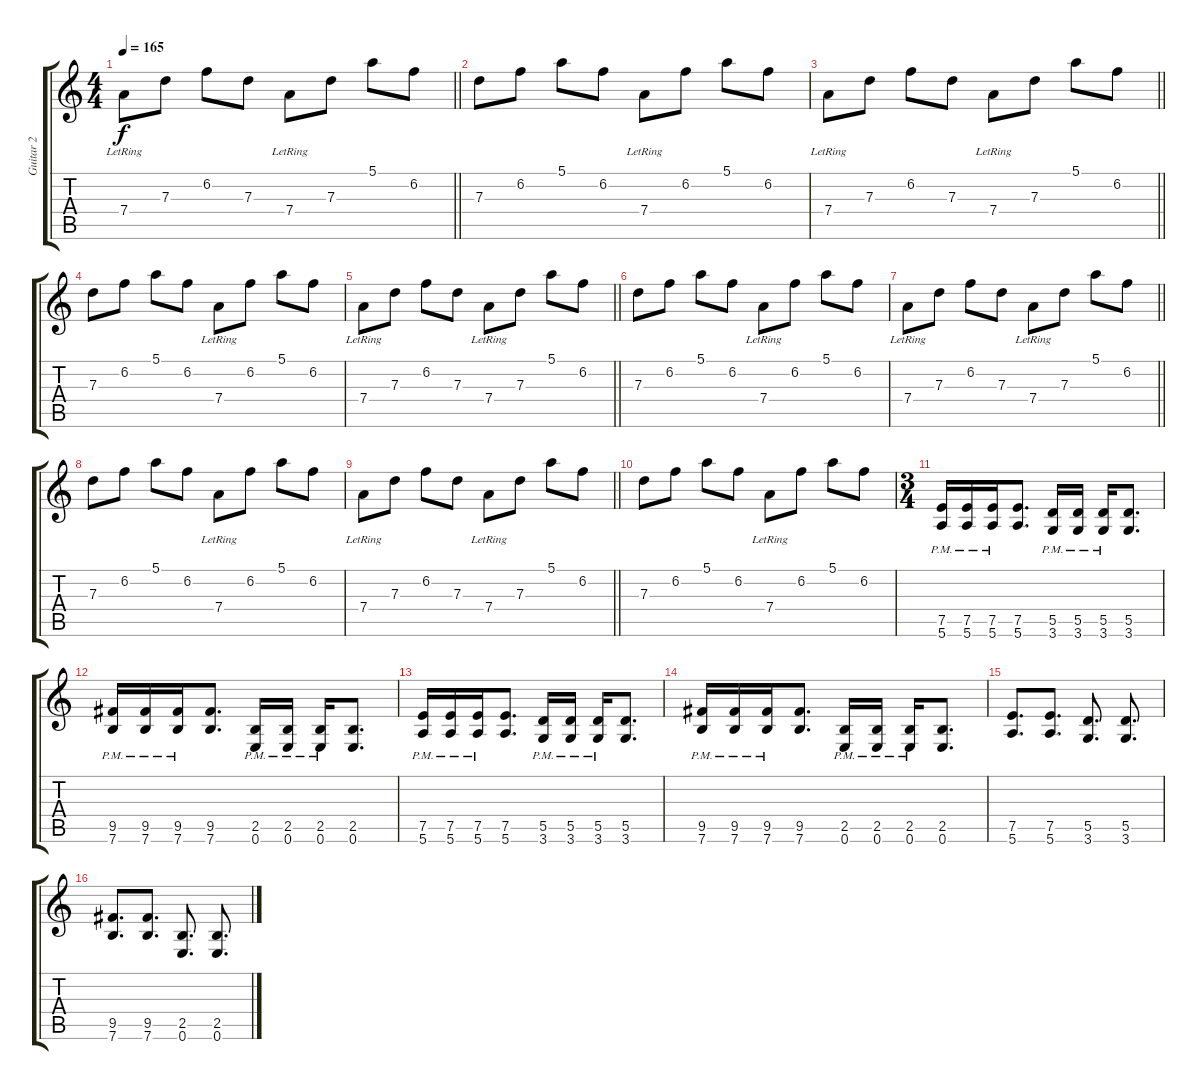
\track ("Guitar 2" "Guitar 2") {instrument distortionguitar}
\staff {score tabs}
\tuning (E4 B3 G3 D3 A2 E2) {hide}
\ts (4 4)
\tempo 165
\clef g2
\barLineRight lightlight
\ks c
7.4{lr}.8{dy f} 7.3.8 6.2.8 7.3.8 7.4{lr}.8 7.3.8 5.1.8 6.2.8 |
7.3.8 6.2.8 5.1.8 6.2.8 7.4{lr}.8 6.2.8 5.1.8 6.2.8 |
\barLineRight lightlight
7.4{lr}.8 7.3.8 6.2.8 7.3.8 7.4{lr}.8 7.3.8 5.1.8 6.2.8 |
7.3.8 6.2.8 5.1.8 6.2.8 7.4{lr}.8 6.2.8 5.1.8 6.2.8 |
\barLineRight lightlight
7.4{lr}.8 7.3.8 6.2.8 7.3.8 7.4{lr}.8 7.3.8 5.1.8 6.2.8 |
7.3.8 6.2.8 5.1.8 6.2.8 7.4{lr}.8 6.2.8 5.1.8 6.2.8 |
\barLineRight lightlight
7.4{lr}.8 7.3.8 6.2.8 7.3.8 7.4{lr}.8 7.3.8 5.1.8 6.2.8 |
7.3.8 6.2.8 5.1.8 6.2.8 7.4{lr}.8 6.2.8 5.1.8 6.2.8 |
\barLineRight lightlight
7.4{lr}.8 7.3.8 6.2.8 7.3.8 7.4{lr}.8 7.3.8 5.1.8 6.2.8 |
7.3.8 6.2.8 5.1.8 6.2.8 7.4{lr}.8 6.2.8 5.1.8 6.2.8 |
\ts (3 4)
(7.5{pm} 5.6{pm}).16 (7.5{pm} 5.6{pm}).16 (7.5{pm} 5.6{pm}).16 (7.5 5.6).8{d} (5.5{pm} 3.6{pm}).16 (5.5{pm} 3.6{pm}).16 (5.5{pm} 3.6{pm}).16 (5.5 3.6).8{d} |
(9.5{pm} 7.6{pm}).16 (9.5{pm} 7.6{pm}).16 (9.5{pm} 7.6{pm}).16 (9.5 7.6).8{d} (2.5{pm} 0.6{pm}).16 (2.5{pm} 0.6{pm}).16 (2.5{pm} 0.6{pm}).16 (2.5 0.6).8{d} |
(7.5{pm} 5.6{pm}).16 (7.5{pm} 5.6{pm}).16 (7.5{pm} 5.6{pm}).16 (7.5 5.6).8{d} (5.5{pm} 3.6{pm}).16 (5.5{pm} 3.6{pm}).16 (5.5{pm} 3.6{pm}).16 (5.5 3.6).8{d} |
(9.5{pm} 7.6{pm}).16 (9.5{pm} 7.6{pm}).16 (9.5{pm} 7.6{pm}).16 (9.5 7.6).8{d} (2.5{pm} 0.6{pm}).16 (2.5{pm} 0.6{pm}).16 (2.5{pm} 0.6{pm}).16 (2.5 0.6).8{d} |
(7.5 5.6).8{d} (7.5 5.6).8{d} (5.5 3.6).8{d} (5.5 3.6).8{d} |
(9.5 7.6).8{d} (9.5 7.6).8{d} (2.5 0.6).8{d} (2.5 0.6).8{d}
